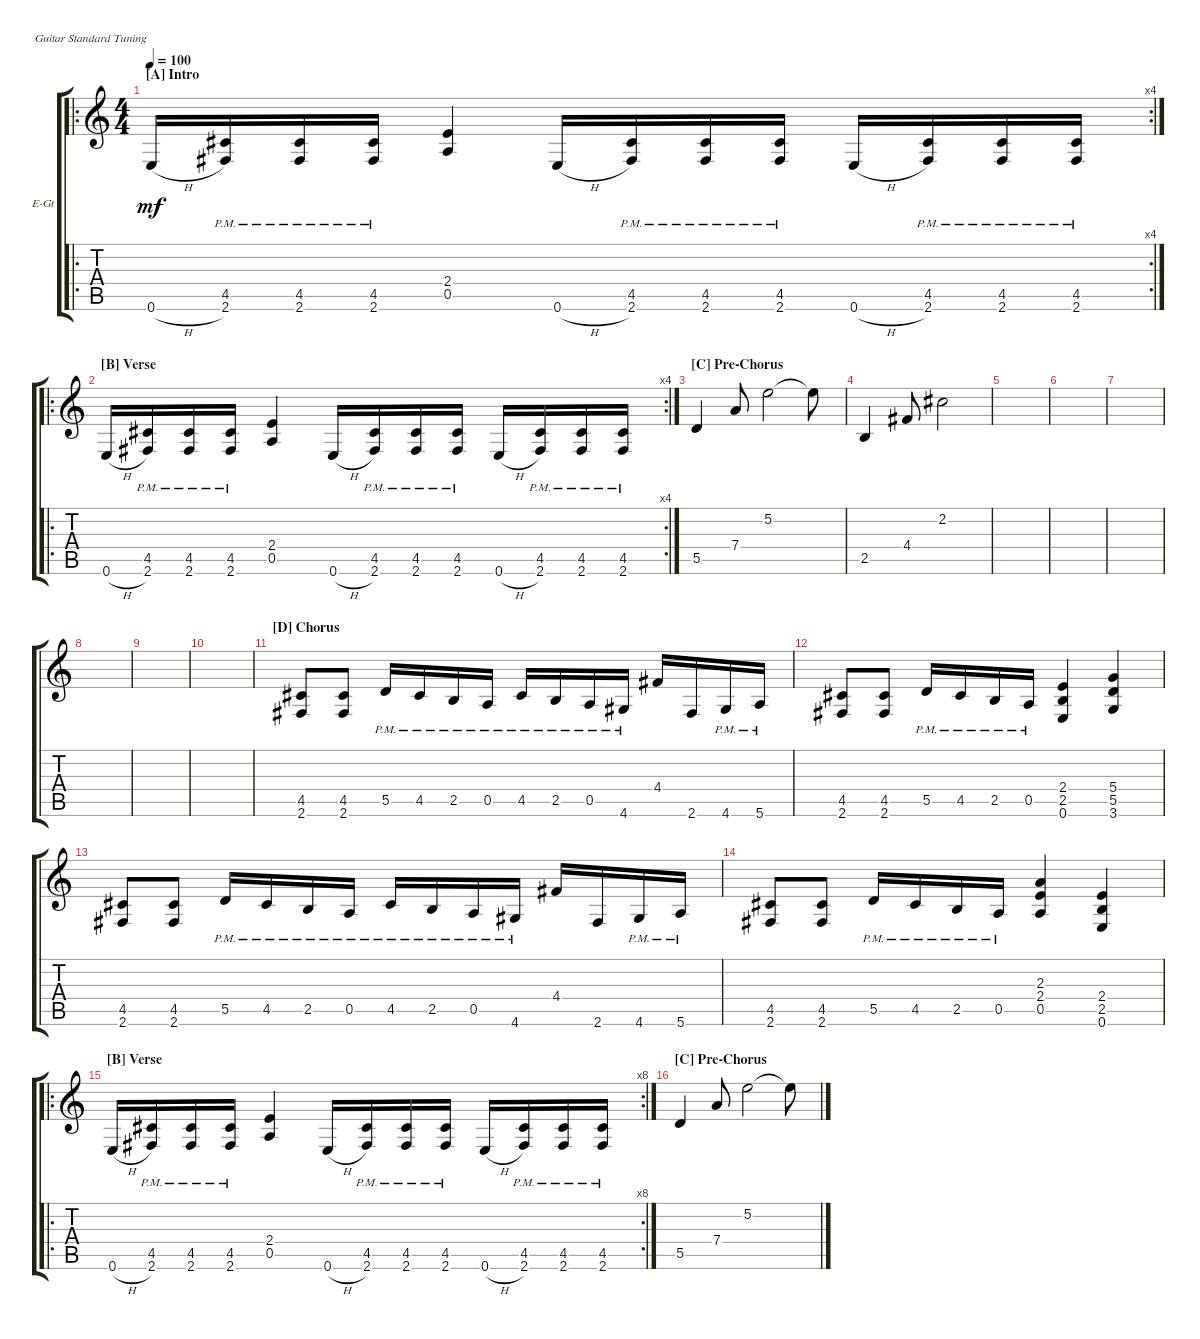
\defaultSystemsLayout 4
\bracketExtendMode groupsimilarinstruments
\firstSystemTrackNameOrientation horizontal
\otherSystemsTrackNameOrientation horizontal
\track ("Lead Guitar" "E-Gt") {instrument distortionguitar}
\staff {score tabs}
\tuning (E4 B3 G3 D3 A2 E2)
\ro
\rc 4
\ts (4 4)
\section ("A" "Intro")
\tempo 100
\clef g2
\scale
0.489051
\ks c
0.6{h}.16{dy mf instrument distortionguitar} (2.6{pm} 4.5{pm}).16 (2.6{pm} 4.5{pm}).16 (2.6{pm} 4.5{pm}).16 (0.5 2.4).4 0.6{h}.16 (2.6{pm} 4.5{pm}).16 (2.6{pm} 4.5{pm}).16 (2.6{pm} 4.5{pm}).16 0.6{h}.16 (2.6{pm} 4.5{pm}).16 (2.6{pm} 4.5{pm}).16 (2.6{pm} 4.5{pm}).16 |
\ro
\rc 4
\section ("B" "Verse")
\scale
0.288321 0.6{h}.16 (2.6{pm} 4.5{pm}).16 (2.6{pm} 4.5{pm}).16 (2.6{pm} 4.5{pm}).16 (0.5 2.4).4 0.6{h}.16 (2.6{pm} 4.5{pm}).16 (2.6{pm} 4.5{pm}).16 (2.6{pm} 4.5{pm}).16 0.6{h}.16 (2.6{pm} 4.5{pm}).16 (2.6{pm} 4.5{pm}).16 (2.6{pm} 4.5{pm}).16 |
\section ("C" "Pre-Chorus")
\scale
0.222628 5.5.4 7.4.8 5.2.2 5.2{t}.8 |
\scale
0.333333 2.5.4 4.4.8 2.2.2 |
\scale
0.333333 |
\scale
0.333333 |
\scale
0.333333 |
\scale
0.333333 |
\scale
0.333333 |
\scale
0.333333 |
\section ("D" "Chorus")
\scale
0.333333 (2.6 4.5).8 (2.6 4.5).8 5.5{pm}.16 4.5{pm}.16 2.5{pm}.16 0.5{pm}.16 4.5{pm}.16 2.5{pm}.16 0.5{pm}.16 4.6{pm}.16 4.4.16 2.6.16 4.6{pm}.16 5.6{pm}.16 |
\scale
0.333333 (2.6 4.5).8 (2.6 4.5).8 5.5{pm}.16 4.5{pm}.16 2.5{pm}.16 0.5{pm}.16 (2.5 2.4 0.6).4 (3.6 5.5 5.4).4 |
\scale
0.303483 (2.6 4.5).8 (2.6 4.5).8 5.5{pm}.16 4.5{pm}.16 2.5{pm}.16 0.5{pm}.16 4.5{pm}.16 2.5{pm}.16 0.5{pm}.16 4.6{pm}.16 4.4.16 2.6.16 4.6{pm}.16 5.6{pm}.16 |
\scale
0.303483 (2.6 4.5).8 (2.6 4.5).8 5.5{pm}.16 4.5{pm}.16 2.5{pm}.16 0.5{pm}.16 (0.5 2.4 2.3).4 (0.6 2.5 2.4).4 |
\ro
\rc 8
\section ("B" "Verse")
\scale
0.393035 0.6{h}.16 (2.6{pm} 4.5{pm}).16 (2.6{pm} 4.5{pm}).16 (2.6{pm} 4.5{pm}).16 (0.5 2.4).4 0.6{h}.16 (2.6{pm} 4.5{pm}).16 (2.6{pm} 4.5{pm}).16 (2.6{pm} 4.5{pm}).16 0.6{h}.16 (2.6{pm} 4.5{pm}).16 (2.6{pm} 4.5{pm}).16 (2.6{pm} 4.5{pm}).16 |
\section ("C" "Pre-Chorus")
\scale
0.333333 5.5.4 7.4.8 5.2.2 5.2{t}.8
